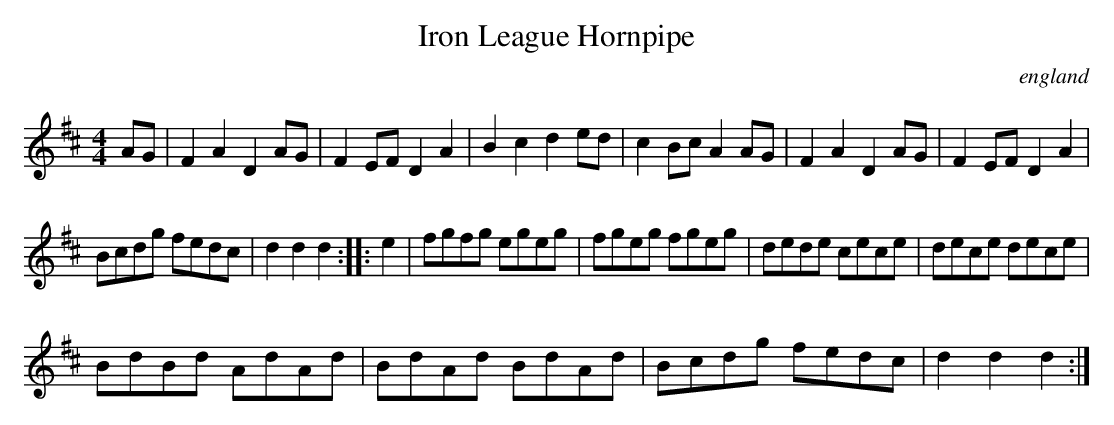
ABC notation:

X:1
T:Iron League Hornpipe
O:england
M:4/4
L:1/8
K:D
AG |\
F2A2 D2AG | F2EF D2A2 | B2c2d2ed | c2Bc A2AG |\
F2A2 D2AG | F2EF D2A2 |
Bcdg fedc | d2d2 d2 ::\
e2|\
fgfg egeg | fgeg fgeg | dede cece | dece dece |
BdBd AdAd | BdAd BdAd | Bcdg fedc | d2d2 d2 :|
